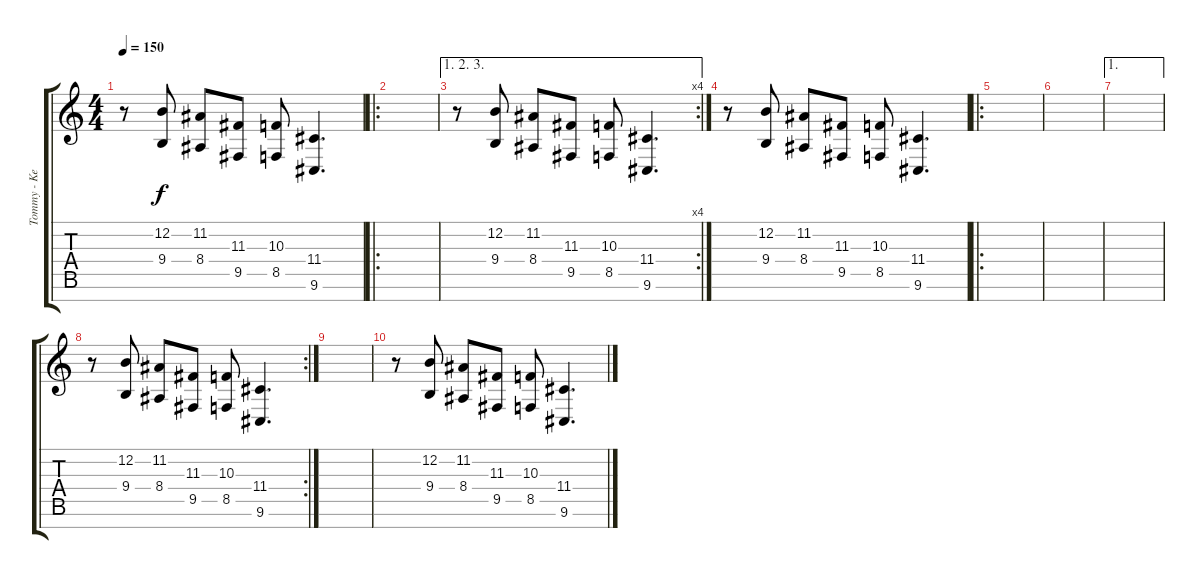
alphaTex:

\track ("Tommy - Keyboards" "Tommy - Ke") {instrument harpsichord}
\staff {score tabs}
\tuning (E4 B3 G3 D3 A2 E2 B1) {hide}
\ts (4 4)
\tempo 150
\clef g2
\ks c
r.8{dy f volume 12 instrument harpsichord} (12.2 9.4).8 (11.2 8.4).8 (11.3 9.5).8 (10.3 8.5).8 (11.4 9.6).4{d} |
\ro
|
\ae (1 2 3)
\rc 4
r.8 (12.2 9.4).8 (11.2 8.4).8 (11.3 9.5).8 (10.3 8.5).8 (11.4 9.6).4{d} |
r.8 (12.2 9.4).8 (11.2 8.4).8 (11.3 9.5).8 (10.3 8.5).8 (11.4 9.6).4{d} |
\ro
|
|
\ae 1
|
\rc 2
r.8 (12.2 9.4).8 (11.2 8.4).8 (11.3 9.5).8 (10.3 8.5).8 (11.4 9.6).4{d} |
|
r.8 (12.2 9.4).8 (11.2 8.4).8 (11.3 9.5).8 (10.3 8.5).8 (11.4 9.6).4{d}
